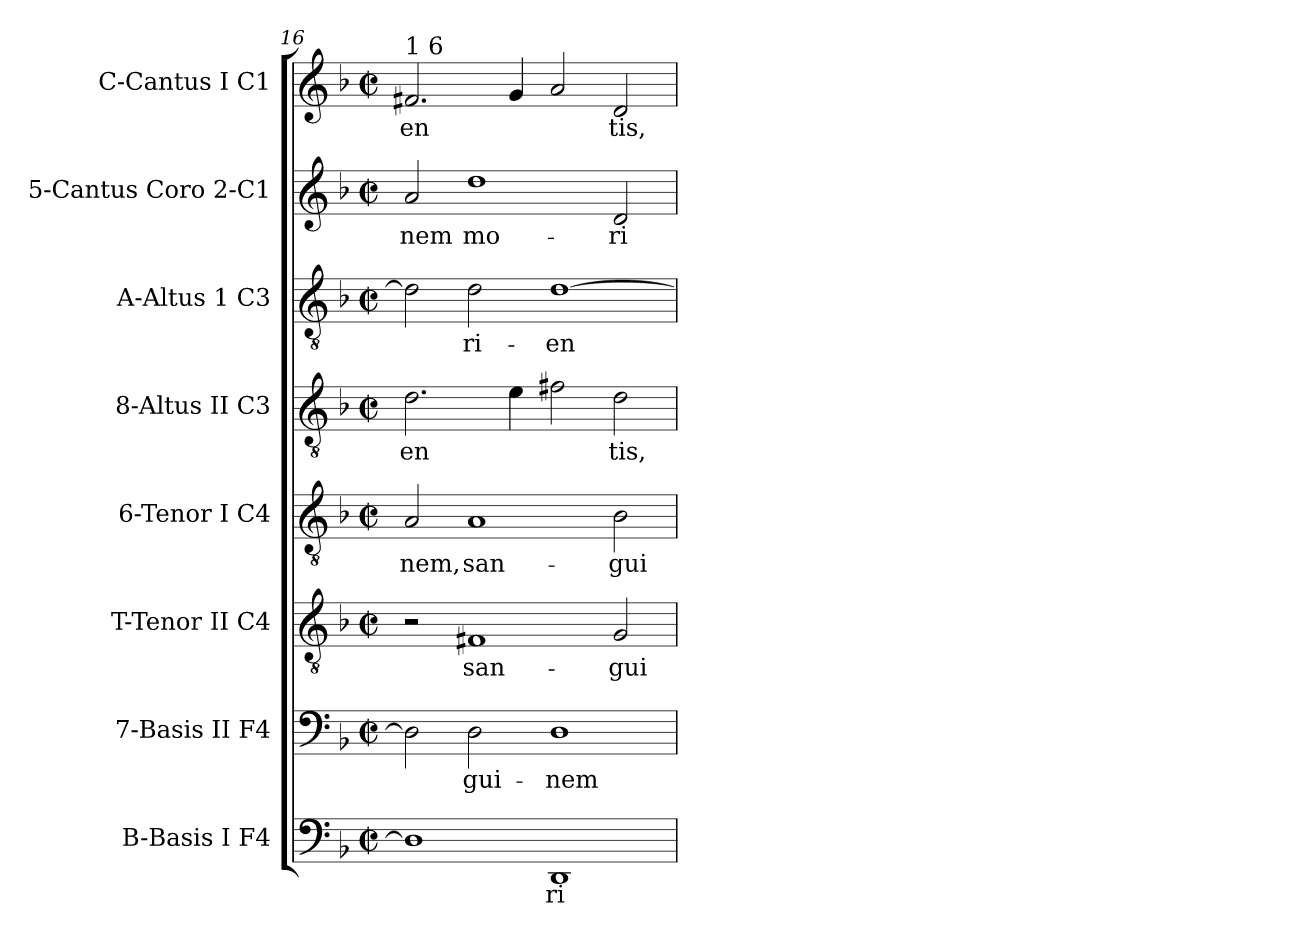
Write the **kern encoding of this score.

**kern	**text	**kern	**text	**kern	**text	**kern	**text	**kern	**text	**kern	**text	**kern	**text	**kern	**text
*part8	*part8	*part7	*part7	*part6	*part6	*part5	*part5	*part4	*part4	*part3	*part3	*part2	*part2	*part1	*part1
*staff8	*staff8	*staff7	*staff7	*staff6	*staff6	*staff5	*staff5	*staff4	*staff4	*staff3	*staff3	*staff2	*staff2	*staff1	*staff1
*I"B-Basis I  F4	*	*I"7-Basis II  F4	*	*I"T-Tenor II  C4	*	*I"6-Tenor I  C4	*	*I"8-Altus II  C3	*	*I"A-Altus 1  C3	*	*I"5-Cantus  Coro 2-C1	*	*I"C-Cantus I  C1	*
*I'B	*	*	*	*I'T	*	*	*	*	*	*I'A	*	*	*	*I'C	*
!!LO:PB:g=z
*clefF4	*	*clefF4	*	*clefGv2	*	*clefGv2	*	*clefGv2	*	*clefGv2	*	*clefG2	*	*clefG2	*
*k[b-]	*	*k[b-]	*	*k[b-]	*	*k[b-]	*	*k[b-]	*	*k[b-]	*	*k[b-]	*	*k[b-]	*
*F:	*	*F:	*	*F:	*	*F:	*	*F:	*	*F:	*	*F:	*	*F:	*
*M2/2	*	*M2/2	*	*M2/2	*	*M2/2	*	*M2/2	*	*M2/2	*	*M2/2	*	*M2/2	*
*met(c|)	*	*met(c|)	*	*met(c|)	*	*met(c|)	*	*met(c|)	*	*met(c|)	*	*met(c|)	*	*met(c|)	*
=16	=16	=16	=16	=16	=16	=16	=16	=16	=16	=16	=16	=16	=16	=16	=16
!	!	!	!	!	!	!	!	!	!	!	!	!	!	!LO:TX:a:t=1 6	!
!	!LO:LY:b:cj	!	!LO:LY:b:cj	!	!	!	!LO:LY:b:cj	!	!LO:LY:b:cj	!	!LO:LY:b:cj	!	!LO:LY:b:cj	!	!LO:LY:b:cj
1D]	--	2D\]	--	2r	.	2A/	-nem,	2.d\	-en-	2d\]	--	2a/	-nem	2.f#X/	-en-
!	!	!	!LO:LY:b:cj	!	!LO:LY:b:cj	!	!LO:LY:b:cj	!	!	!	!LO:LY:b:cj	!	!LO:LY:b:cj	!	!
.	.	2D\	-gui-	1F#X	san-	1A	san-	.	.	2d\	-ri-	1dd	mo-	.	.
!	!	!	!	!	!	!	!	!	!LO:LY:b:cj	!	!	!	!	!	!LO:LY:b:cj
.	.	.	.	.	.	.	.	4e\	--	.	.	.	.	4g/	--
!	!LO:LY:b:cj	!	!LO:LY:b:cj	!	!	!	!	!	!LO:LY:b:cj	!	!LO:LY:b:cj	!	!	!	!LO:LY:b:cj
1DD	-ri-	1D	-nem	.	.	.	.	2f#X\	--	[>1d	-en-	.	.	2a/	--
!	!	!	!	!	!LO:LY:b:cj	!	!LO:LY:b:cj	!	!LO:LY:b:cj	!	!	!	!LO:LY:b:cj	!	!LO:LY:b:cj
.	.	.	.	2G/	-gui-	2B-\	-gui-	2d\	-tis,	.	.	2d/	-ri-	2d/	-tis,
=	=	=	=	=	=	=	=	=	=	=	=	=	=	=	=
*-	*-	*-	*-	*-	*-	*-	*-	*-	*-	*-	*-	*-	*-	*-	*-
